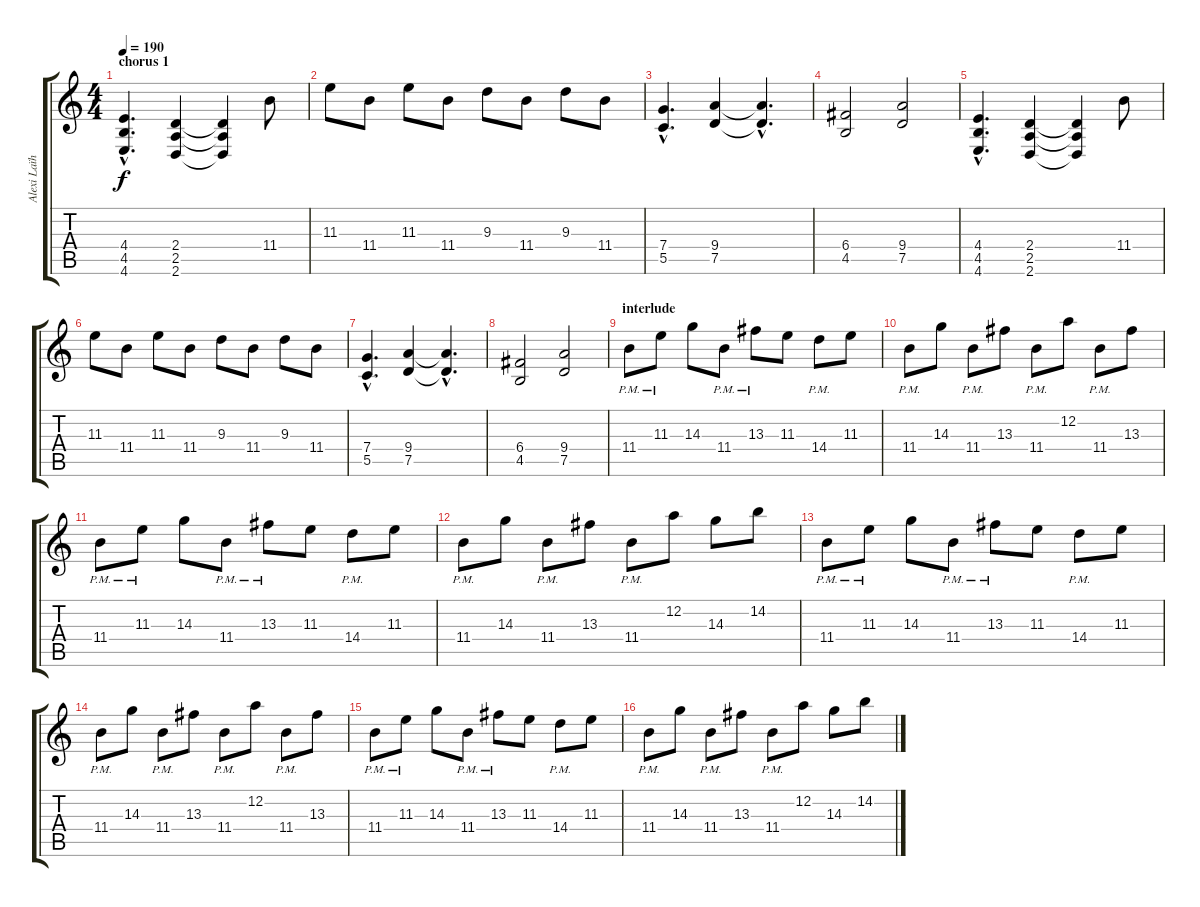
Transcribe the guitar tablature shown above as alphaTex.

\track ("Alexi Laïho" "Alexi Laïh") {instrument overdrivenguitar}
\staff {score tabs}
\tuning (D4 A3 F3 C3 G2 C2) {hide}
\ts (4 4)
\section ("" "chorus 1")
\tempo 190
\clef g2
\ks c
(4.4{hac} 4.5{hac} 4.6{hac}).4{d dy f} (2.4 2.5 2.6).4 (2.4{t} 2.5{t} 2.6{t}).4 11.4.8 |
11.3.8 11.4.8 11.3.8 11.4.8 9.3.8 11.4.8 9.3.8 11.4.8 |
(7.4{hac} 5.5{hac}).4{d} (9.4 7.5).4 (9.4{hac t} 7.5{hac t}).4{d} |
(6.4 4.5).2 (9.4 7.5).2 |
(4.4{hac} 4.5{hac} 4.6{hac}).4{d} (2.4 2.5 2.6).4 (2.4{t} 2.5{t} 2.6{t}).4 11.4.8 |
11.3.8 11.4.8 11.3.8 11.4.8 9.3.8 11.4.8 9.3.8 11.4.8 |
(7.4{hac} 5.5{hac}).4{d} (9.4 7.5).4 (9.4{hac t} 7.5{hac t}).4{d} |
(6.4 4.5).2 (9.4 7.5).2 |
\section ("" "interlude")
11.4{pm}.8 11.3{pm}.8 14.3.8 11.4{pm}.8 13.3{pm}.8 11.3.8 14.4{pm}.8 11.3.8 |
11.4{pm}.8 14.3.8 11.4{pm}.8 13.3.8 11.4{pm}.8 12.2.8 11.4{pm}.8 13.3.8 |
11.4{pm}.8 11.3{pm}.8 14.3.8 11.4{pm}.8 13.3{pm}.8 11.3.8 14.4{pm}.8 11.3.8 |
11.4{pm}.8 14.3.8 11.4{pm}.8 13.3.8 11.4{pm}.8 12.2.8 14.3.8 14.2.8 |
11.4{pm}.8 11.3{pm}.8 14.3.8 11.4{pm}.8 13.3{pm}.8 11.3.8 14.4{pm}.8 11.3.8 |
11.4{pm}.8 14.3.8 11.4{pm}.8 13.3.8 11.4{pm}.8 12.2.8 11.4{pm}.8 13.3.8 |
11.4{pm}.8 11.3{pm}.8 14.3.8 11.4{pm}.8 13.3{pm}.8 11.3.8 14.4{pm}.8 11.3.8 |
11.4{pm}.8 14.3.8 11.4{pm}.8 13.3.8 11.4{pm}.8 12.2.8 14.3.8 14.2.8
